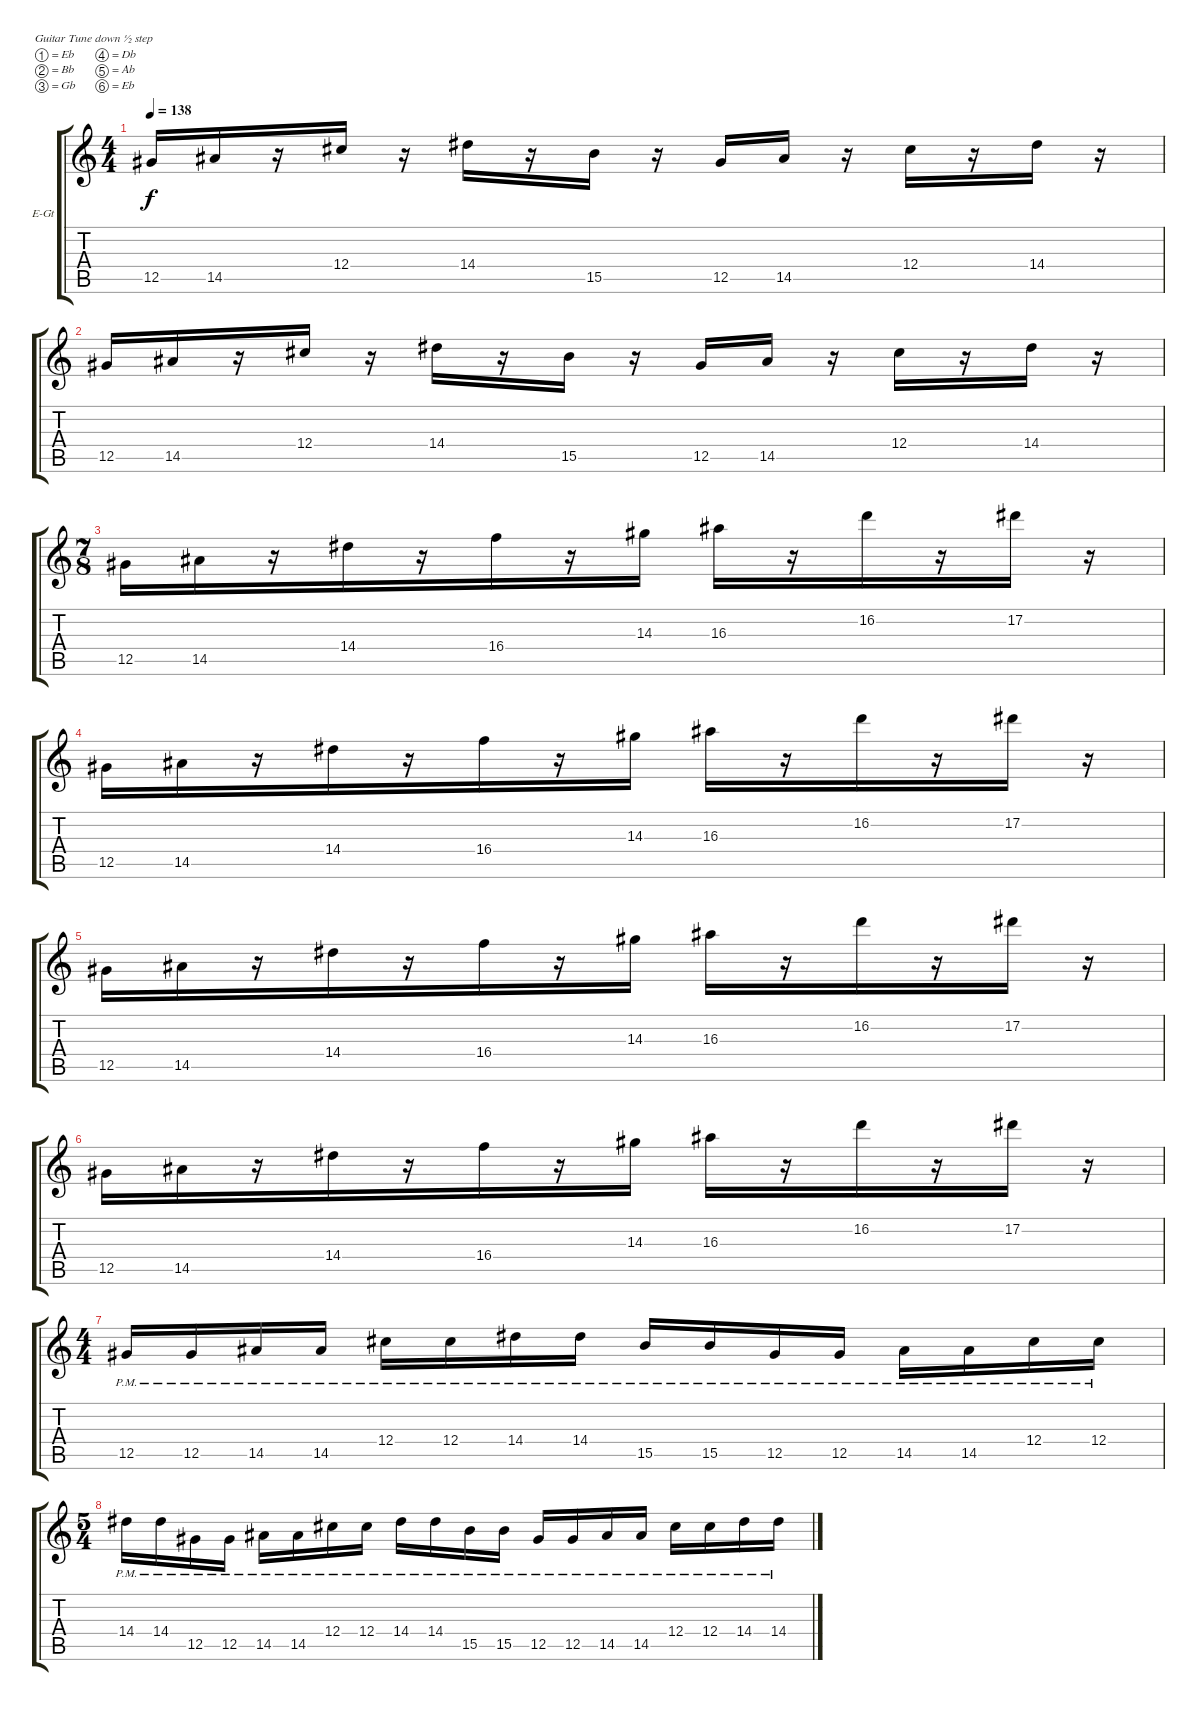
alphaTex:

\defaultSystemsLayout 4
\bracketExtendMode groupsimilarinstruments
\firstSystemTrackNameOrientation horizontal
\otherSystemsTrackNameOrientation horizontal
\track ("Luke Hoskin" "E-Gt") {instrument distortionguitar}
\staff {score tabs}
\tuning (Eb4 Bb3 Gb3 Db3 Ab2 Eb2)
\ts (4 4)
\tempo 138
\clef g2
\ks c
12.5.16{dy f} 14.5.16 r.16 12.4.16 r.16 14.4.16 r.16 15.5.16 r.16 12.5.16 14.5.16 r.16 12.4.16 r.16 14.4.16 r.16 |
12.5.16 14.5.16 r.16 12.4.16 r.16 14.4.16 r.16 15.5.16 r.16 12.5.16 14.5.16 r.16 12.4.16 r.16 14.4.16 r.16 |
\ts (7 8)
12.5.16 14.5.16 r.16 14.4.16 r.16 16.4.16 r.16 14.3.16 16.3.16 r.16 16.2.16 r.16 17.2.16 r.16 |
12.5.16 14.5.16 r.16 14.4.16 r.16 16.4.16 r.16 14.3.16 16.3.16 r.16 16.2.16 r.16 17.2.16 r.16 |
12.5.16 14.5.16 r.16 14.4.16 r.16 16.4.16 r.16 14.3.16 16.3.16 r.16 16.2.16 r.16 17.2.16 r.16 |
12.5.16 14.5.16 r.16 14.4.16 r.16 16.4.16 r.16 14.3.16 16.3.16 r.16 16.2.16 r.16 17.2.16 r.16 |
\ts (4 4)
12.5{pm}.16 12.5{pm}.16 14.5{pm}.16 14.5{pm}.16 12.4{pm}.16 12.4{pm}.16 14.4{pm}.16 14.4{pm}.16 15.5{pm}.16 15.5{pm}.16 12.5{pm}.16 12.5{pm}.16 14.5{pm}.16 14.5{pm}.16 12.4{pm}.16 12.4{pm}.16 |
\ts (5 4)
14.4{pm}.16 14.4{pm}.16 12.5{pm}.16 12.5{pm}.16 14.5{pm}.16 14.5{pm}.16 12.4{pm}.16 12.4{pm}.16 14.4{pm}.16 14.4{pm}.16 15.5{pm}.16 15.5{pm}.16 12.5{pm}.16 12.5{pm}.16 14.5{pm}.16 14.5{pm}.16 12.4{pm}.16 12.4{pm}.16 14.4{pm}.16 14.4{pm}.16
